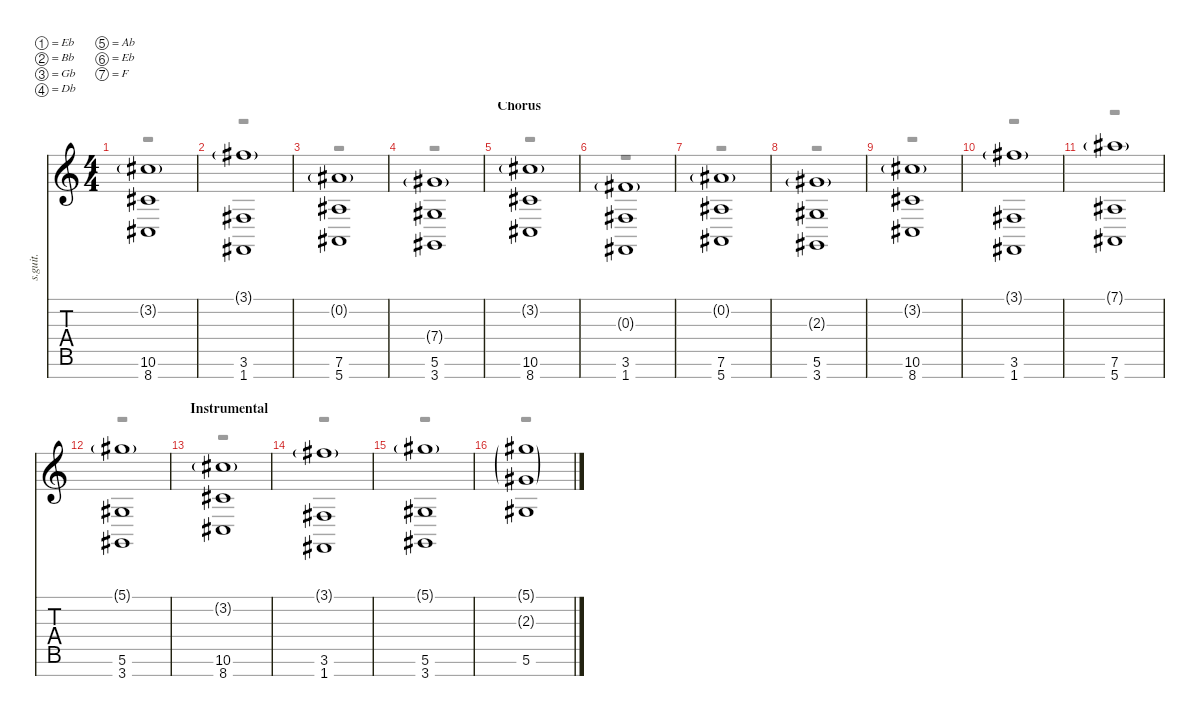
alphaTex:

\defaultSystemsLayout 4
\hideDynamics
\bracketExtendMode nobrackets
\track ("Brandon Flowers - Synthesizer 1" "s.guit.") {instrument lead2sawtooth}
\staff {score tabs}
\tuning (Eb4 Bb3 Gb3 Db3 Ab2 Eb2 F1)
\displaytranspose 12
\voice
\ts (4 4)
\tempo (148 hide)
\clef g2
\ks c
(3.2{g acc #} 10.6{acc #} 8.7{acc #}).1{lyrics (0 "") lyrics (1 "") lyrics (2 "") lyrics (3 "") lyrics (4 "") dy f} |
(3.1{g acc #} 3.6{acc #} 1.7{acc #}).1{lyrics (0 "") lyrics (1 "") lyrics (2 "") lyrics (3 "") lyrics (4 "")} |
(0.2{g acc #} 7.6{acc #} 5.7{acc #}).1{lyrics (0 "") lyrics (1 "") lyrics (2 "") lyrics (3 "") lyrics (4 "")} |
(7.4{g acc #} 5.6{acc #} 3.7{acc #}).1{lyrics (0 "") lyrics (1 "") lyrics (2 "") lyrics (3 "") lyrics (4 "")} |
\section ("" "Chorus")
(3.2{g acc #} 10.6{acc #} 8.7{acc #}).1{lyrics (0 "") lyrics (1 "") lyrics (2 "") lyrics (3 "") lyrics (4 "")} |
(0.3{g acc #} 3.6{acc #} 1.7{acc #}).1{lyrics (0 "") lyrics (1 "") lyrics (2 "") lyrics (3 "") lyrics (4 "")} |
(0.2{g acc #} 7.6{acc #} 5.7{acc #}).1{lyrics (0 "") lyrics (1 "") lyrics (2 "") lyrics (3 "") lyrics (4 "")} |
(2.3{g acc #} 5.6{acc #} 3.7{acc #}).1{lyrics (0 "") lyrics (1 "") lyrics (2 "") lyrics (3 "") lyrics (4 "")} |
(3.2{g acc #} 10.6{acc #} 8.7{acc #}).1{lyrics (0 "") lyrics (1 "") lyrics (2 "") lyrics (3 "") lyrics (4 "")} |
(3.1{g acc #} 3.6{acc #} 1.7{acc #}).1{lyrics (0 "") lyrics (1 "") lyrics (2 "") lyrics (3 "") lyrics (4 "")} |
(7.1{g acc #} 7.6{acc #} 5.7{acc #}).1{lyrics (0 "") lyrics (1 "") lyrics (2 "") lyrics (3 "") lyrics (4 "")} |
(5.1{g acc #} 5.6{acc #} 3.7{acc #}).1{lyrics (0 "") lyrics (1 "") lyrics (2 "") lyrics (3 "") lyrics (4 "")} |
\section ("" "Instrumental")
(3.2{g acc #} 10.6{acc #} 8.7{acc #}).1{lyrics (0 "") lyrics (1 "") lyrics (2 "") lyrics (3 "") lyrics (4 "")} |
(3.1{g acc #} 3.6{acc #} 1.7{acc #}).1{lyrics (0 "") lyrics (1 "") lyrics (2 "") lyrics (3 "") lyrics (4 "")} |
(5.1{g acc #} 5.6{acc #} 3.7{acc #}).1{lyrics (0 "") lyrics (1 "") lyrics (2 "") lyrics (3 "") lyrics (4 "")} |
(5.1{g acc #} 2.3{g acc #} 5.6{acc #}).1{lyrics (0 "") lyrics (1 "") lyrics (2 "") lyrics (3 "") lyrics (4 "")}
\voice
\clef g2
\ottava regular
\simile none
\ks c
r.1{dy f} |
r.1 |
r.1 |
r.1 |
r.1 |
r.1 |
r.1 |
r.1 |
r.1 |
r.1 |
r.1 |
r.1 |
r.1 |
r.1 |
r.1 |
r.1
